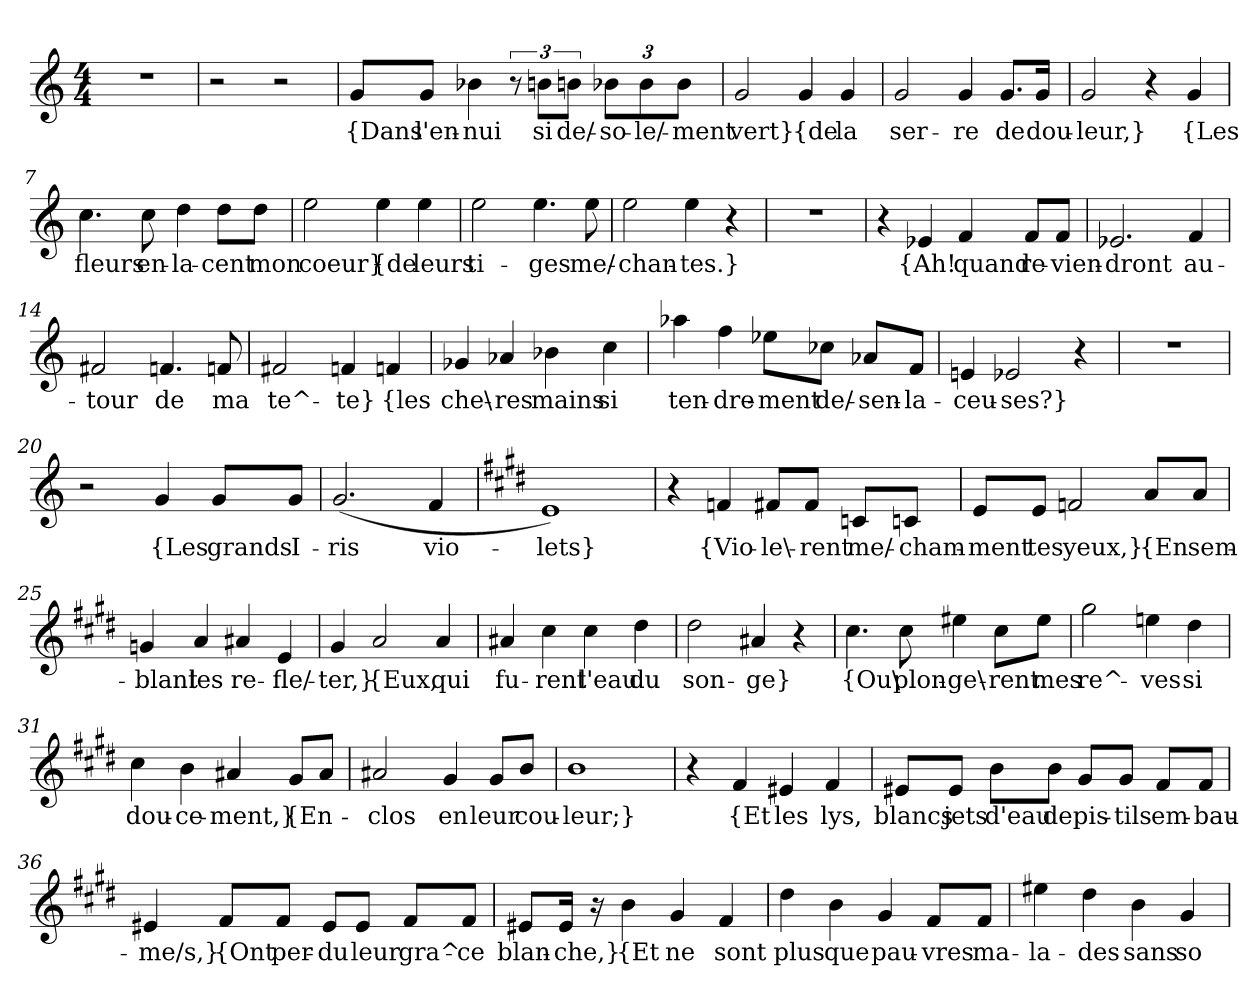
**kern	**text
*part1	*part1
*staff1	*staff1
*clefG2	*
*k[]	*
*M4/4	*
=1	=1
1r	.
=2	=2
2r	.
2r	.
=3	=3
8g/L	{Dans
8g/J	l'en-
4b-X	-nui
12r	.
12bn\L	si
12bn\J	de/-
12b-X\L	-so-
12b-\	-le/-
12b-\J	-ment
=4	=4
2g	vert}
4g	{de
4g	la
=5	=5
2g	ser-
4g	-re
8.g/L	de
16g/Jk	dou-
=6	=6
2g	-leur,}
4r	.
4g	{Les
=7	=7
4.cc	fleurs
8cc	en-
4dd	-la-
8dd\L	-cent
8dd\J	mon
=8	=8
2ee	coeur}
4ee	{de
4ee	leurs
=9	=9
2ee	ti-
4.ee	-ges
8ee	me/-
=10	=10
2ee	-chan-
4ee	-tes.}
4r	.
=11	=11
1r	.
=12	=12
4r	.
4e-X	{Ah!
4f	quand
8f/L	re-
8f/J	-vien-
=13	=13
2.e-X	-dront
4f	au-
=14	=14
2f#X	-tour
4.fn	de
8fn	ma
=15	=15
2f#X	te^-
4fn	-te}
4fn	{les
=16	=16
4g-X	che\-
4a-X	-res
4b-X	mains
4cc	si
=17	=17
4aa-X	ten-
4ff	-dre-
8ee-X\L	-ment
8cc-X\J	de/-
8a-X/L	-sen-
8f/J	-la-
=18	=18
4en	-ceu-
2e-X	-ses?}
4r	.
=19	=19
1r	.
=20	=20
2r	.
4g	{Les
8g/L	grands
8g/J	I-
=21	=21
(2.g	-ris
4f	vio-
=22	=22
*k[f#c#g#d#]	*
1e)	-lets}
=23	=23
4r	.
4fn	{Vio-
8f#X/L	-le\-
8f#/J	-rent
8cn/L	me/-
8cn/J	-cham-
=24	=24
8e/L	-ment
8e/J	tes
2fn	yeux,}
8a/L	{En
8a/J	sem-
=25	=25
4gn	-blant
4a	les
4a#X	re-
4e	-fle/-
=26	=26
4g#	-ter,}
2a	{Eux,
4a	qui
=27	=27
4a#X	fu-
4cc#	-rent
4cc#	l'eau
4dd#	du
=28	=28
2dd#	son-
4a#X	-ge}
4r	.
=29	=29
4.cc#	{Ou\
8cc#	plon-
4ee#X	-ge\-
8cc#\L	-rent
8ee#\J	mes
=30	=30
2gg#	re^-
4een	-ves
4dd#	si
=31	=31
4cc#	dou-
4b	-ce-
4a#X	-ment,}
8g#/L	{En-
8a#/J	.
=32	=32
2a#X	-clos
4g#	en
8g#/L	leur
8b/J	cou-
=33	=33
1b	-leur;}
=34	=34
4r	.
4f#	{Et
4e#X	les
4f#	lys,
=35	=35
8e#X/L	blancs
8e#/J	jets
8b\L	d'eau
8b\J	de
8g#/L	pis-
8g#/J	-tils
8f#/L	em-
8f#/J	-bau-
=36	=36
4e#X	-me/s,}
8f#/L	{Ont
8f#/J	per-
8e#/L	-du
8e#/J	leur
8f#/L	gra^-
8f#/J	-ce
=37	=37
8e#X/L	blan-
16e#/Jk	-che,}
16r	.
4b	{Et
4g#	ne
4f#	sont
=38	=38
4dd#	plus
4b	que
4g#	pau-
8f#/L	-vres
8f#/J	ma-
=39	=39
4ee#X	-la-
4dd#	-des
4b	sans
4g#	so-
=	=
*-	*-
